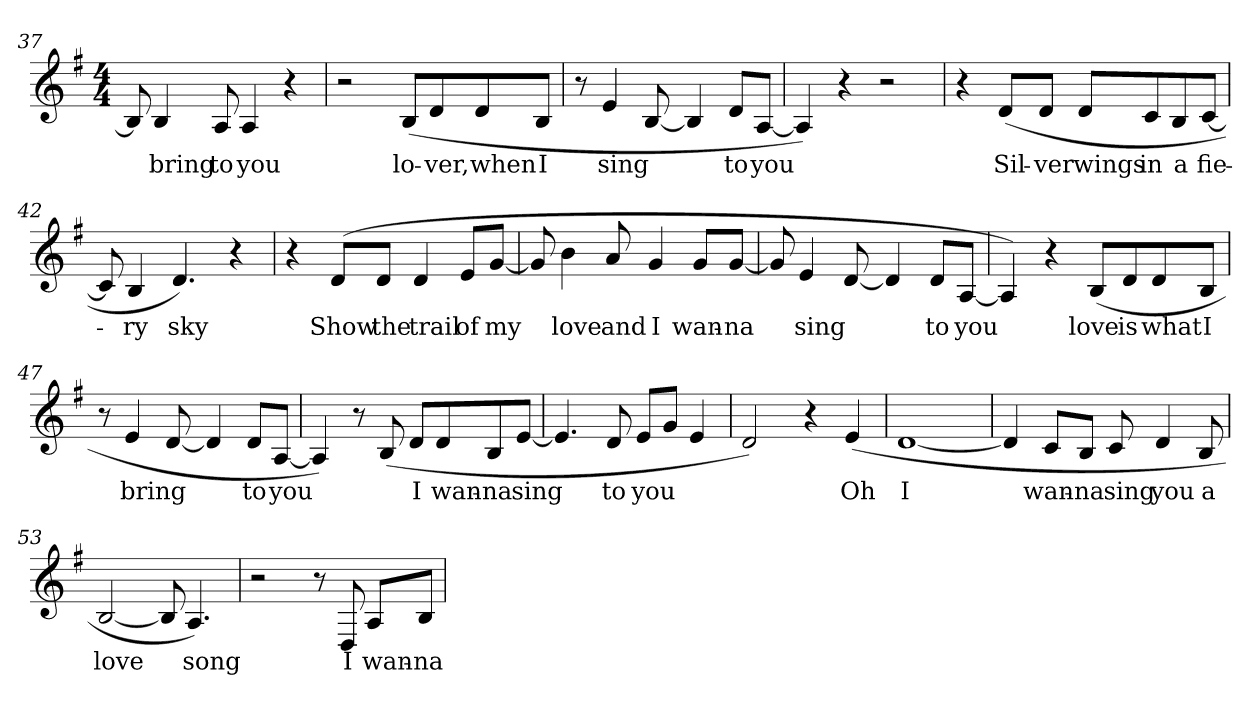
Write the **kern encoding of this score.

**kern	**text
*part1	*part1
*staff1	*staff1
!!LO:LB:g=z
*clefG2	*
*k[f#]	*
*G:	*
*M4/4	*
=37	=37
8Bi/]	.
!	!LO:LY:b:color=#000000
4Bi/	bring
!	!LO:LY:b:color=#000000
8Ai/	to
!	!LO:LY:b:color=#000000
4Ai/	you
4r	.
=38	=38
2r	.
!	!LO:LY:b:color=#000000
(8Bi/L	lo-
!	!LO:LY:b:color=#000000
8di/	-ver,
!	!LO:LY:b:color=#000000
8di/	when
!	!LO:LY:b:color=#000000
8Bi/J	I
=39	=39
8r	.
!	!LO:LY:b:color=#000000
4ei/	sing
[8Bi/	.
4Bi/]	.
!	!LO:LY:b:color=#000000
8di/L	to
!	!LO:LY:b:color=#000000
[8Ai/J	you
=40	=40
4Ai/])	.
4r	.
2r	.
!!LO:PB:g=z
=41	=41
4r	.
!	!LO:LY:b:color=#000000
(8di/L	Sil-
!	!LO:LY:b:color=#000000
8di/J	-ver
!	!LO:LY:b:color=#000000
8di/L	wings
!	!LO:LY:b:color=#000000
8ci/	in
!	!LO:LY:b:color=#000000
8Bi/	a
!	!LO:LY:b:color=#000000
[8ci/J	fie-
=42	=42
8ci/]	.
!	!LO:LY:b:color=#000000
4Bi/	-ry
!	!LO:LY:b:color=#000000
4.di/)	sky
4r	.
=43	=43
4r	.
!	!LO:LY:b:color=#000000
(8di/L	Show
!	!LO:LY:b:color=#000000
8di/J	the
!	!LO:LY:b:color=#000000
4di/	trail
!	!LO:LY:b:color=#000000
8ei/L	of
!	!LO:LY:b:color=#000000
[8gi/J	my
=44	=44
8gi/]	.
!	!LO:LY:b:color=#000000
4bi\	love
!	!LO:LY:b:color=#000000
8ai/	and
!	!LO:LY:b:color=#000000
4gi/	I
!	!LO:LY:b:color=#000000
8gi/L	wan-
!	!LO:LY:b:color=#000000
[8gi/J	-na
!!LO:LB:g=z
=45	=45
8gi/]	.
!	!LO:LY:b:color=#000000
4ei/	sing
[8di/	.
4di/]	.
!	!LO:LY:b:color=#000000
8di/L	to
!	!LO:LY:b:color=#000000
[8Ai/J	you
=46	=46
4Ai/])	.
4r	.
!	!LO:LY:b:color=#000000
(8Bi/L	love
!	!LO:LY:b:color=#000000
8di/	is
!	!LO:LY:b:color=#000000
8di/	what
!	!LO:LY:b:color=#000000
8Bi/J	I
=47	=47
8r	.
!	!LO:LY:b:color=#000000
4ei/	bring
[8di/	.
4di/]	.
!	!LO:LY:b:color=#000000
8di/L	to
!	!LO:LY:b:color=#000000
[8Ai/J	you
=48	=48
4Ai/])	.
8r	.
(8Bi/	.
!	!LO:LY:b:color=#000000
8di/L	I
!	!LO:LY:b:color=#000000
8di/	wan-
!	!LO:LY:b:color=#000000
8Bi/	-na
!	!LO:LY:b:color=#000000
[8ei/J	sing
!!LO:LB:g=z
=49	=49
4.ei/]	.
!	!LO:LY:b:color=#000000
8di/	to
!	!LO:LY:b:color=#000000
8ei/L	you
8gi/J	.
4ei/	.
=50	=50
2di/)	.
4r	.
!	!LO:LY:b:color=#000000
(4ei/	Oh
=51	=51
!	!LO:LY:b:color=#000000
[1di	I
=52	=52
4di/]	.
!	!LO:LY:b:color=#000000
8ci/L	wan-
!	!LO:LY:b:color=#000000
8Bi/J	-na
!	!LO:LY:b:color=#000000
8ci/	sing
!	!LO:LY:b:color=#000000
4di/	you
!	!LO:LY:b:color=#000000
8Bi/	a
=53	=53
!	!LO:LY:b:color=#000000
[2Bi/	love
8Bi/]	.
!	!LO:LY:b:color=#000000
4.Ai/)	song
=54	=54
2r	.
8r	.
!	!LO:LY:b:color=#000000
8Di/	I
!	!LO:LY:b:color=#000000
8Ai/L	wan-
!	!LO:LY:b:color=#000000
8Bi/J	-na
=	=
*-	*-
